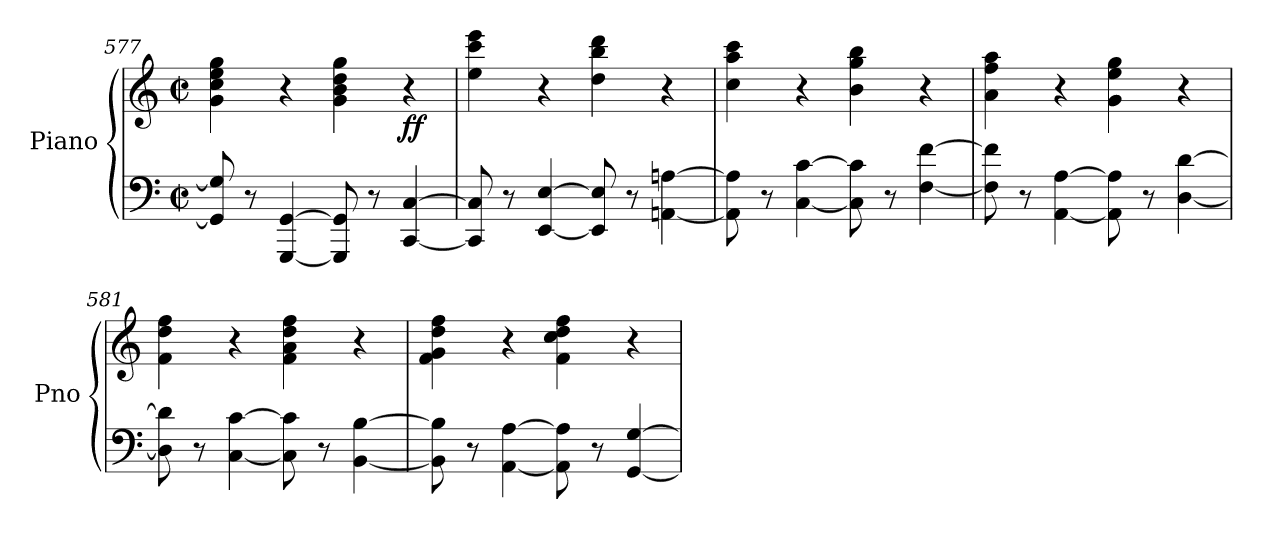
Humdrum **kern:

**kern	**kern	**dynam
*part1	*part1	*part1
*staff2	*staff1	*staff1/2
*I"Piano	*	*
*I'Pno	*	*
*clefF4	*clefG2	*
*k[]	*k[]	*
*M4/4	*M4/4	*
*met(c|)	*met(c|)	*
=577	=577	=577
8GG/] 8G/]	4g\ 4cc\ 4ee\ 4gg\	.
8r	.	.
[4GGG/ [4GG/	4r	.
8GGG/] 8GG/]	4g\ 4b\ 4dd\ 4gg\	.
8r	.	.
!	!	!LO:DY:b
[4CC/ [4C/	4r	ff
!!LO:PB:g=z
=578	=578	=578
8CC/] 8C/]	4ee\ 4ccc\ 4eee\	.
8r	.	.
[4EE/ [4E/	4r	.
8EE/] 8E/]	4dd\ 4bb\ 4ddd\	.
8r	.	.
[4AAn\ [4An\	4r	.
=579	=579	=579
8AA\] 8A\]	4cc\ 4aa\ 4ccc\	.
8r	.	.
[4C\ [4c\	4r	.
8C\] 8c\]	4b\ 4gg\ 4bb\	.
8r	.	.
[4F\ [4f\	4r	.
=580	=580	=580
8F\] 8f\]	4a\ 4ff\ 4aa\	.
8r	.	.
[4AA\ [4A\	4r	.
8AA\] 8A\]	4g\ 4ee\ 4gg\	.
8r	.	.
[4D\ [4d\	4r	.
=581	=581	=581
8D\] 8d\]	4f\ 4dd\ 4ff\	.
8r	.	.
[4C\ [4c\	4r	.
8C\] 8c\]	4f\ 4a\ 4dd\ 4ff\	.
8r	.	.
[4BB\ [4B\	4r	.
=582	=582	=582
8BB\] 8B\]	4f\ 4g\ 4dd\ 4ff\	.
8r	.	.
[4AA\ [4A\	4r	.
8AA\] 8A\]	4f\ 4cc\ 4dd\ 4ff\	.
8r	.	.
[4GG/ [4G/	4r	.
=	=	=
*-	*-	*-
